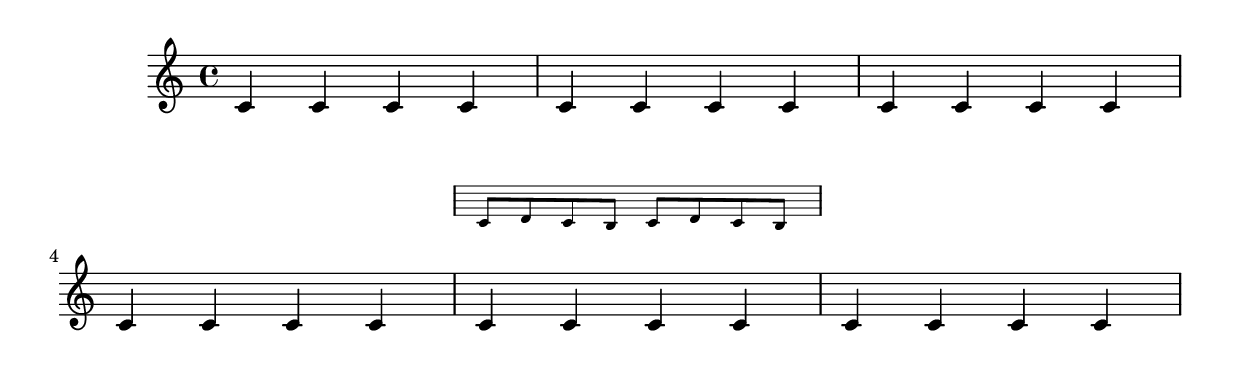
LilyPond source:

% Method #2 using alignAboveContext property

\version "2.11.55"

\new Staff = main \relative c' {
  \repeat unfold 3 { c4 c c c } \break
  c4 c c c
  <<
    \new Staff = ossia \with {
      \remove "Time_signature_engraver"
      alignAboveContext = #"main"
      fontSize = #-3
      \override StaffSymbol #'staff-space = #(magstep -3)
      \override StaffSymbol #'thickness = #(magstep -3)
      firstClef = ##f
    }
    { c8 d c b c d c b }
    { c4 c c c }
  >>
  c4 c c c
}
